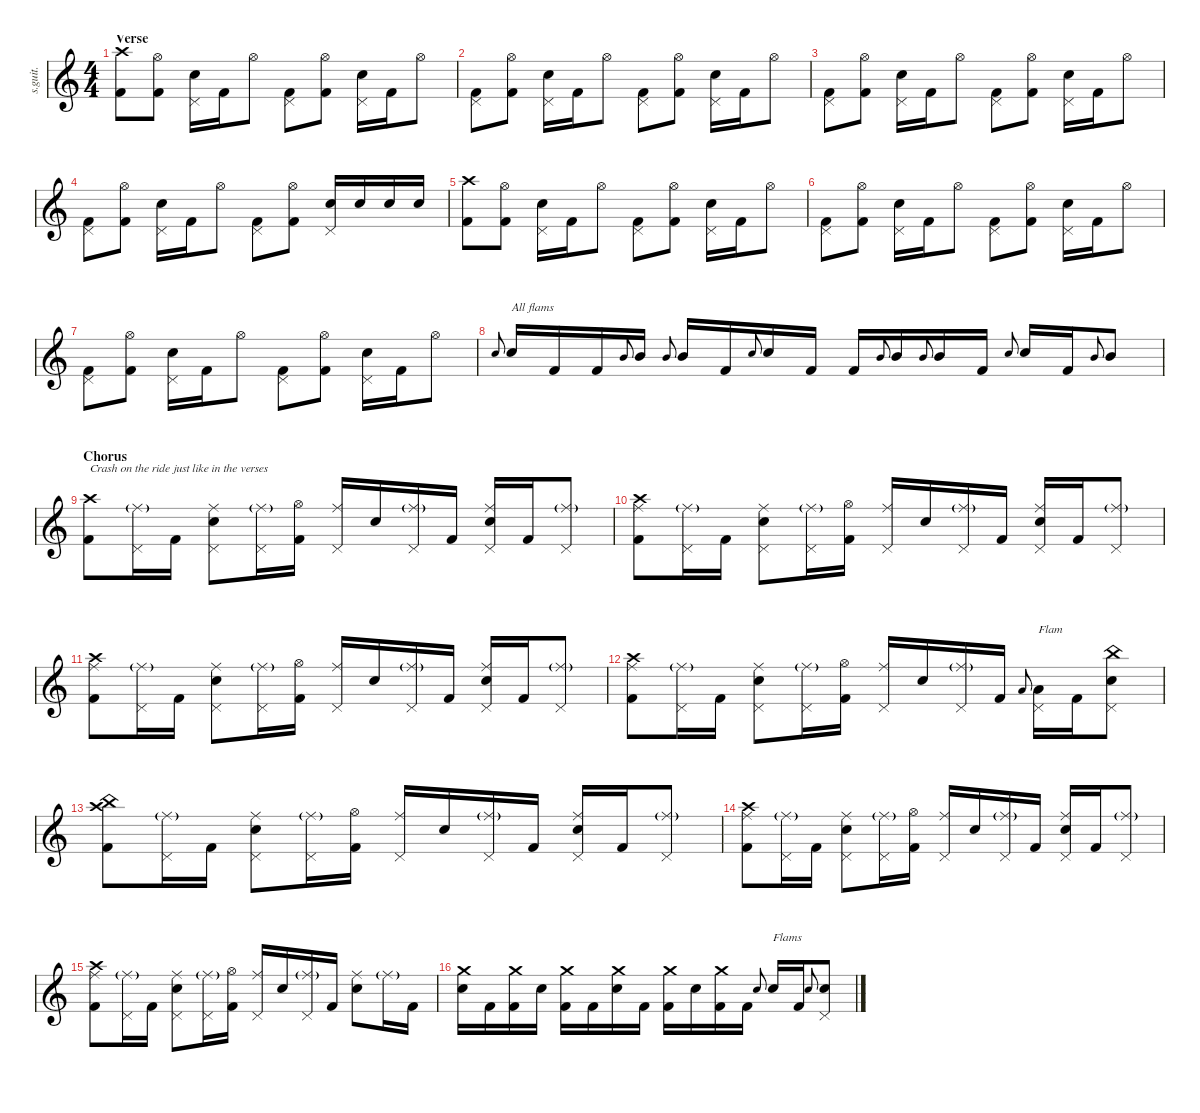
\defaultSystemsLayout 4
\hideDynamics
\bracketExtendMode nobrackets
\track ("Dominic Howard - Drums" "s.guit.") {instrument percussion}
\staff {score}
\articulation defaults
\ts (4 4)
\section ("" "Verse")
\tempo (93 hide)
\clef g2
\ks c
("Crash high (hit)" "Kick (hit) 2").8{lyrics (0 "") lyrics (1 "") lyrics (2 "") lyrics (3 "") lyrics (4 "") dy f} ("Hi-Hat (open)" "Kick (hit) 2").8{lyrics (0 "") lyrics (1 "") lyrics (2 "") lyrics (3 "") lyrics (4 "")} ("Snare (hit) 2" "Pedal Hi-Hat (hit)").16{lyrics (0 "") lyrics (1 "") lyrics (2 "") lyrics (3 "") lyrics (4 "")} "Kick (hit) 2".16{lyrics (0 "") lyrics (1 "") lyrics (2 "") lyrics (3 "") lyrics (4 "")} "Hi-Hat (open)".8{lyrics (0 "") lyrics (1 "") lyrics (2 "") lyrics (3 "") lyrics (4 "")} ("Pedal Hi-Hat (hit)" "Kick (hit) 2").8{lyrics (0 "") lyrics (1 "") lyrics (2 "") lyrics (3 "") lyrics (4 "")} ("Hi-Hat (open)" "Kick (hit) 2").8{lyrics (0 "") lyrics (1 "") lyrics (2 "") lyrics (3 "") lyrics (4 "")} ("Snare (hit) 2" "Pedal Hi-Hat (hit)").16{lyrics (0 "") lyrics (1 "") lyrics (2 "") lyrics (3 "") lyrics (4 "")} "Kick (hit) 2".16{lyrics (0 "") lyrics (1 "") lyrics (2 "") lyrics (3 "") lyrics (4 "")} "Hi-Hat (open)".8{lyrics (0 "") lyrics (1 "") lyrics (2 "") lyrics (3 "") lyrics (4 "")} |
("Pedal Hi-Hat (hit)" "Kick (hit) 2").8{lyrics (0 "") lyrics (1 "") lyrics (2 "") lyrics (3 "") lyrics (4 "")} ("Hi-Hat (open)" "Kick (hit) 2").8{lyrics (0 "") lyrics (1 "") lyrics (2 "") lyrics (3 "") lyrics (4 "")} ("Snare (hit) 2" "Pedal Hi-Hat (hit)").16{lyrics (0 "") lyrics (1 "") lyrics (2 "") lyrics (3 "") lyrics (4 "")} "Kick (hit) 2".16{lyrics (0 "") lyrics (1 "") lyrics (2 "") lyrics (3 "") lyrics (4 "")} "Hi-Hat (open)".8{lyrics (0 "") lyrics (1 "") lyrics (2 "") lyrics (3 "") lyrics (4 "")} ("Pedal Hi-Hat (hit)" "Kick (hit) 2").8{lyrics (0 "") lyrics (1 "") lyrics (2 "") lyrics (3 "") lyrics (4 "")} ("Hi-Hat (open)" "Kick (hit) 2").8{lyrics (0 "") lyrics (1 "") lyrics (2 "") lyrics (3 "") lyrics (4 "")} ("Snare (hit) 2" "Pedal Hi-Hat (hit)").16{lyrics (0 "") lyrics (1 "") lyrics (2 "") lyrics (3 "") lyrics (4 "")} "Kick (hit) 2".16{lyrics (0 "") lyrics (1 "") lyrics (2 "") lyrics (3 "") lyrics (4 "")} "Hi-Hat (open)".8{lyrics (0 "") lyrics (1 "") lyrics (2 "") lyrics (3 "") lyrics (4 "")} |
("Pedal Hi-Hat (hit)" "Kick (hit) 2").8{lyrics (0 "") lyrics (1 "") lyrics (2 "") lyrics (3 "") lyrics (4 "")} ("Hi-Hat (open)" "Kick (hit) 2").8{lyrics (0 "") lyrics (1 "") lyrics (2 "") lyrics (3 "") lyrics (4 "")} ("Snare (hit) 2" "Pedal Hi-Hat (hit)").16{lyrics (0 "") lyrics (1 "") lyrics (2 "") lyrics (3 "") lyrics (4 "")} "Kick (hit) 2".16{lyrics (0 "") lyrics (1 "") lyrics (2 "") lyrics (3 "") lyrics (4 "")} "Hi-Hat (open)".8{lyrics (0 "") lyrics (1 "") lyrics (2 "") lyrics (3 "") lyrics (4 "")} ("Pedal Hi-Hat (hit)" "Kick (hit) 2").8{lyrics (0 "") lyrics (1 "") lyrics (2 "") lyrics (3 "") lyrics (4 "")} ("Hi-Hat (open)" "Kick (hit) 2").8{lyrics (0 "") lyrics (1 "") lyrics (2 "") lyrics (3 "") lyrics (4 "")} ("Snare (hit) 2" "Pedal Hi-Hat (hit)").16{lyrics (0 "") lyrics (1 "") lyrics (2 "") lyrics (3 "") lyrics (4 "")} "Kick (hit) 2".16{lyrics (0 "") lyrics (1 "") lyrics (2 "") lyrics (3 "") lyrics (4 "")} "Hi-Hat (open)".8{lyrics (0 "") lyrics (1 "") lyrics (2 "") lyrics (3 "") lyrics (4 "")} |
("Pedal Hi-Hat (hit)" "Kick (hit) 2").8{lyrics (0 "") lyrics (1 "") lyrics (2 "") lyrics (3 "") lyrics (4 "")} ("Hi-Hat (open)" "Kick (hit) 2").8{lyrics (0 "") lyrics (1 "") lyrics (2 "") lyrics (3 "") lyrics (4 "")} ("Snare (hit) 2" "Pedal Hi-Hat (hit)").16{lyrics (0 "") lyrics (1 "") lyrics (2 "") lyrics (3 "") lyrics (4 "")} "Kick (hit) 2".16{lyrics (0 "") lyrics (1 "") lyrics (2 "") lyrics (3 "") lyrics (4 "")} "Hi-Hat (open)".8{lyrics (0 "") lyrics (1 "") lyrics (2 "") lyrics (3 "") lyrics (4 "")} ("Pedal Hi-Hat (hit)" "Kick (hit) 2").8{lyrics (0 "") lyrics (1 "") lyrics (2 "") lyrics (3 "") lyrics (4 "")} ("Hi-Hat (open)" "Kick (hit) 2").8{lyrics (0 "") lyrics (1 "") lyrics (2 "") lyrics (3 "") lyrics (4 "")} ("Snare (hit) 2" "Pedal Hi-Hat (hit)").16{lyrics (0 "") lyrics (1 "") lyrics (2 "") lyrics (3 "") lyrics (4 "")} "Snare (hit) 2".16{lyrics (0 "") lyrics (1 "") lyrics (2 "") lyrics (3 "") lyrics (4 "")} "Snare (hit) 2".16{lyrics (0 "") lyrics (1 "") lyrics (2 "") lyrics (3 "") lyrics (4 "")} "Snare (hit) 2".16{lyrics (0 "") lyrics (1 "") lyrics (2 "") lyrics (3 "") lyrics (4 "")} |
("Crash high (hit)" "Kick (hit) 2").8{lyrics (0 "") lyrics (1 "") lyrics (2 "") lyrics (3 "") lyrics (4 "")} ("Hi-Hat (open)" "Kick (hit) 2").8{lyrics (0 "") lyrics (1 "") lyrics (2 "") lyrics (3 "") lyrics (4 "")} ("Snare (hit) 2" "Pedal Hi-Hat (hit)").16{lyrics (0 "") lyrics (1 "") lyrics (2 "") lyrics (3 "") lyrics (4 "")} "Kick (hit) 2".16{lyrics (0 "") lyrics (1 "") lyrics (2 "") lyrics (3 "") lyrics (4 "")} "Hi-Hat (open)".8{lyrics (0 "") lyrics (1 "") lyrics (2 "") lyrics (3 "") lyrics (4 "")} ("Pedal Hi-Hat (hit)" "Kick (hit) 2").8{lyrics (0 "") lyrics (1 "") lyrics (2 "") lyrics (3 "") lyrics (4 "")} ("Hi-Hat (open)" "Kick (hit) 2").8{lyrics (0 "") lyrics (1 "") lyrics (2 "") lyrics (3 "") lyrics (4 "")} ("Snare (hit) 2" "Pedal Hi-Hat (hit)").16{lyrics (0 "") lyrics (1 "") lyrics (2 "") lyrics (3 "") lyrics (4 "")} "Kick (hit) 2".16{lyrics (0 "") lyrics (1 "") lyrics (2 "") lyrics (3 "") lyrics (4 "")} "Hi-Hat (open)".8{lyrics (0 "") lyrics (1 "") lyrics (2 "") lyrics (3 "") lyrics (4 "")} |
("Pedal Hi-Hat (hit)" "Kick (hit) 2").8{lyrics (0 "") lyrics (1 "") lyrics (2 "") lyrics (3 "") lyrics (4 "")} ("Hi-Hat (open)" "Kick (hit) 2").8{lyrics (0 "") lyrics (1 "") lyrics (2 "") lyrics (3 "") lyrics (4 "")} ("Snare (hit) 2" "Pedal Hi-Hat (hit)").16{lyrics (0 "") lyrics (1 "") lyrics (2 "") lyrics (3 "") lyrics (4 "")} "Kick (hit) 2".16{lyrics (0 "") lyrics (1 "") lyrics (2 "") lyrics (3 "") lyrics (4 "")} "Hi-Hat (open)".8{lyrics (0 "") lyrics (1 "") lyrics (2 "") lyrics (3 "") lyrics (4 "")} ("Pedal Hi-Hat (hit)" "Kick (hit) 2").8{lyrics (0 "") lyrics (1 "") lyrics (2 "") lyrics (3 "") lyrics (4 "")} ("Hi-Hat (open)" "Kick (hit) 2").8{lyrics (0 "") lyrics (1 "") lyrics (2 "") lyrics (3 "") lyrics (4 "")} ("Snare (hit) 2" "Pedal Hi-Hat (hit)").16{lyrics (0 "") lyrics (1 "") lyrics (2 "") lyrics (3 "") lyrics (4 "")} "Kick (hit) 2".16{lyrics (0 "") lyrics (1 "") lyrics (2 "") lyrics (3 "") lyrics (4 "")} "Hi-Hat (open)".8{lyrics (0 "") lyrics (1 "") lyrics (2 "") lyrics (3 "") lyrics (4 "")} |
("Pedal Hi-Hat (hit)" "Kick (hit) 2").8{lyrics (0 "") lyrics (1 "") lyrics (2 "") lyrics (3 "") lyrics (4 "")} ("Hi-Hat (open)" "Kick (hit) 2").8{lyrics (0 "") lyrics (1 "") lyrics (2 "") lyrics (3 "") lyrics (4 "")} ("Snare (hit) 2" "Pedal Hi-Hat (hit)").16{lyrics (0 "") lyrics (1 "") lyrics (2 "") lyrics (3 "") lyrics (4 "")} "Kick (hit) 2".16{lyrics (0 "") lyrics (1 "") lyrics (2 "") lyrics (3 "") lyrics (4 "")} "Hi-Hat (open)".8{lyrics (0 "") lyrics (1 "") lyrics (2 "") lyrics (3 "") lyrics (4 "")} ("Pedal Hi-Hat (hit)" "Kick (hit) 2").8{lyrics (0 "") lyrics (1 "") lyrics (2 "") lyrics (3 "") lyrics (4 "")} ("Hi-Hat (open)" "Kick (hit) 2").8{lyrics (0 "") lyrics (1 "") lyrics (2 "") lyrics (3 "") lyrics (4 "")} ("Snare (hit) 2" "Pedal Hi-Hat (hit)").16{lyrics (0 "") lyrics (1 "") lyrics (2 "") lyrics (3 "") lyrics (4 "")} "Kick (hit) 2".16{lyrics (0 "") lyrics (1 "") lyrics (2 "") lyrics (3 "") lyrics (4 "")} "Hi-Hat (open)".8{lyrics (0 "") lyrics (1 "") lyrics (2 "") lyrics (3 "") lyrics (4 "")} |
"Snare (hit) 2".8{lyrics (0 "") lyrics (1 "") lyrics (2 "") lyrics (3 "") lyrics (4 "") gr onbeat} "Snare (hit) 2".16{txt "All flams" lyrics (0 "") lyrics (1 "") lyrics (2 "") lyrics (3 "") lyrics (4 "")} "Kick (hit) 2".16{lyrics (0 "") lyrics (1 "") lyrics (2 "") lyrics (3 "") lyrics (4 "")} "Kick (hit) 2".16{lyrics (0 "") lyrics (1 "") lyrics (2 "") lyrics (3 "") lyrics (4 "")} "Mid Tom (hit)".8{lyrics (0 "") lyrics (1 "") lyrics (2 "") lyrics (3 "") lyrics (4 "") gr onbeat} "Mid Tom (hit)".16{lyrics (0 "") lyrics (1 "") lyrics (2 "") lyrics (3 "") lyrics (4 "")} "Mid Tom (hit)".8{lyrics (0 "") lyrics (1 "") lyrics (2 "") lyrics (3 "") lyrics (4 "") gr onbeat} "Mid Tom (hit)".16{lyrics (0 "") lyrics (1 "") lyrics (2 "") lyrics (3 "") lyrics (4 "")} "Kick (hit) 2".16{lyrics (0 "") lyrics (1 "") lyrics (2 "") lyrics (3 "") lyrics (4 "")} "Snare (hit) 2".8{lyrics (0 "") lyrics (1 "") lyrics (2 "") lyrics (3 "") lyrics (4 "") gr onbeat} "Snare (hit) 2".16{lyrics (0 "") lyrics (1 "") lyrics (2 "") lyrics (3 "") lyrics (4 "")} "Kick (hit) 2".16{lyrics (0 "") lyrics (1 "") lyrics (2 "") lyrics (3 "") lyrics (4 "")} "Kick (hit) 2".16{lyrics (0 "") lyrics (1 "") lyrics (2 "") lyrics (3 "") lyrics (4 "")} "Mid Tom (hit)".8{lyrics (0 "") lyrics (1 "") lyrics (2 "") lyrics (3 "") lyrics (4 "") gr onbeat} "Mid Tom (hit)".16{lyrics (0 "") lyrics (1 "") lyrics (2 "") lyrics (3 "") lyrics (4 "")} "Mid Tom (hit)".8{lyrics (0 "") lyrics (1 "") lyrics (2 "") lyrics (3 "") lyrics (4 "") gr onbeat} "Mid Tom (hit)".16{lyrics (0 "") lyrics (1 "") lyrics (2 "") lyrics (3 "") lyrics (4 "")} "Kick (hit) 2".16{lyrics (0 "") lyrics (1 "") lyrics (2 "") lyrics (3 "") lyrics (4 "")} "Snare (hit) 2".8{lyrics (0 "") lyrics (1 "") lyrics (2 "") lyrics (3 "") lyrics (4 "") gr onbeat} "Snare (hit) 2".16{lyrics (0 "") lyrics (1 "") lyrics (2 "") lyrics (3 "") lyrics (4 "")} "Kick (hit) 2".16{lyrics (0 "") lyrics (1 "") lyrics (2 "") lyrics (3 "") lyrics (4 "")} "Mid Tom (hit)".8{lyrics (0 "") lyrics (1 "") lyrics (2 "") lyrics (3 "") lyrics (4 "") gr onbeat} "Mid Tom (hit)".8{lyrics (0 "") lyrics (1 "") lyrics (2 "") lyrics (3 "") lyrics (4 "")} |
\section ("" "Chorus")
("Crash high (hit)" "Kick (hit) 2").8{txt "Crash on the ride just like in the verses" lyrics (0 "") lyrics (1 "") lyrics (2 "") lyrics (3 "") lyrics (4 "")} ("Ride (middle)"{g} "Pedal Hi-Hat (hit)").16{lyrics (0 "") lyrics (1 "") lyrics (2 "") lyrics (3 "") lyrics (4 "")} "Kick (hit) 2".16{lyrics (0 "") lyrics (1 "") lyrics (2 "") lyrics (3 "") lyrics (4 "")} ("Snare (hit) 2" "Ride (middle)" "Pedal Hi-Hat (hit)").8{lyrics (0 "") lyrics (1 "") lyrics (2 "") lyrics (3 "") lyrics (4 "")} ("Ride (middle)"{g} "Pedal Hi-Hat (hit)").16{lyrics (0 "") lyrics (1 "") lyrics (2 "") lyrics (3 "") lyrics (4 "")} ("Hi-Hat (open)" "Kick (hit) 2").16{lyrics (0 "") lyrics (1 "") lyrics (2 "") lyrics (3 "") lyrics (4 "")} ("Ride (middle)" "Pedal Hi-Hat (hit)").16{lyrics (0 "") lyrics (1 "") lyrics (2 "") lyrics (3 "") lyrics (4 "")} "Snare (hit) 2".16{lyrics (0 "") lyrics (1 "") lyrics (2 "") lyrics (3 "") lyrics (4 "")} ("Ride (middle)"{g} "Pedal Hi-Hat (hit)").16{lyrics (0 "") lyrics (1 "") lyrics (2 "") lyrics (3 "") lyrics (4 "")} "Kick (hit) 2".16{lyrics (0 "") lyrics (1 "") lyrics (2 "") lyrics (3 "") lyrics (4 "")} ("Snare (hit) 2" "Ride (middle)" "Pedal Hi-Hat (hit)").16{lyrics (0 "") lyrics (1 "") lyrics (2 "") lyrics (3 "") lyrics (4 "")} "Kick (hit) 2".16{lyrics (0 "") lyrics (1 "") lyrics (2 "") lyrics (3 "") lyrics (4 "")} ("Ride (middle)"{g} "Pedal Hi-Hat (hit)").8{lyrics (0 "") lyrics (1 "") lyrics (2 "") lyrics (3 "") lyrics (4 "")} |
("Crash high (hit)" "Ride (middle)" "Kick (hit) 2").8{lyrics (0 "") lyrics (1 "") lyrics (2 "") lyrics (3 "") lyrics (4 "")} ("Ride (middle)"{g} "Pedal Hi-Hat (hit)").16{lyrics (0 "") lyrics (1 "") lyrics (2 "") lyrics (3 "") lyrics (4 "")} "Kick (hit) 2".16{lyrics (0 "") lyrics (1 "") lyrics (2 "") lyrics (3 "") lyrics (4 "")} ("Snare (hit) 2" "Ride (middle)" "Pedal Hi-Hat (hit)").8{lyrics (0 "") lyrics (1 "") lyrics (2 "") lyrics (3 "") lyrics (4 "")} ("Ride (middle)"{g} "Pedal Hi-Hat (hit)").16{lyrics (0 "") lyrics (1 "") lyrics (2 "") lyrics (3 "") lyrics (4 "")} ("Hi-Hat (open)" "Kick (hit) 2").16{lyrics (0 "") lyrics (1 "") lyrics (2 "") lyrics (3 "") lyrics (4 "")} ("Ride (middle)" "Pedal Hi-Hat (hit)").16{lyrics (0 "") lyrics (1 "") lyrics (2 "") lyrics (3 "") lyrics (4 "")} "Snare (hit) 2".16{lyrics (0 "") lyrics (1 "") lyrics (2 "") lyrics (3 "") lyrics (4 "")} ("Ride (middle)"{g} "Pedal Hi-Hat (hit)").16{lyrics (0 "") lyrics (1 "") lyrics (2 "") lyrics (3 "") lyrics (4 "")} "Kick (hit) 2".16{lyrics (0 "") lyrics (1 "") lyrics (2 "") lyrics (3 "") lyrics (4 "")} ("Snare (hit) 2" "Ride (middle)" "Pedal Hi-Hat (hit)").16{lyrics (0 "") lyrics (1 "") lyrics (2 "") lyrics (3 "") lyrics (4 "")} "Kick (hit) 2".16{lyrics (0 "") lyrics (1 "") lyrics (2 "") lyrics (3 "") lyrics (4 "")} ("Ride (middle)"{g} "Pedal Hi-Hat (hit)").8{lyrics (0 "") lyrics (1 "") lyrics (2 "") lyrics (3 "") lyrics (4 "")} |
("Crash high (hit)" "Ride (middle)" "Kick (hit) 2").8{lyrics (0 "") lyrics (1 "") lyrics (2 "") lyrics (3 "") lyrics (4 "")} ("Ride (middle)"{g} "Pedal Hi-Hat (hit)").16{lyrics (0 "") lyrics (1 "") lyrics (2 "") lyrics (3 "") lyrics (4 "")} "Kick (hit) 2".16{lyrics (0 "") lyrics (1 "") lyrics (2 "") lyrics (3 "") lyrics (4 "")} ("Snare (hit) 2" "Ride (middle)" "Pedal Hi-Hat (hit)").8{lyrics (0 "") lyrics (1 "") lyrics (2 "") lyrics (3 "") lyrics (4 "")} ("Ride (middle)"{g} "Pedal Hi-Hat (hit)").16{lyrics (0 "") lyrics (1 "") lyrics (2 "") lyrics (3 "") lyrics (4 "")} ("Hi-Hat (open)" "Kick (hit) 2").16{lyrics (0 "") lyrics (1 "") lyrics (2 "") lyrics (3 "") lyrics (4 "")} ("Ride (middle)" "Pedal Hi-Hat (hit)").16{lyrics (0 "") lyrics (1 "") lyrics (2 "") lyrics (3 "") lyrics (4 "")} "Snare (hit) 2".16{lyrics (0 "") lyrics (1 "") lyrics (2 "") lyrics (3 "") lyrics (4 "")} ("Ride (middle)"{g} "Pedal Hi-Hat (hit)").16{lyrics (0 "") lyrics (1 "") lyrics (2 "") lyrics (3 "") lyrics (4 "")} "Kick (hit) 2".16{lyrics (0 "") lyrics (1 "") lyrics (2 "") lyrics (3 "") lyrics (4 "")} ("Snare (hit) 2" "Ride (middle)" "Pedal Hi-Hat (hit)").16{lyrics (0 "") lyrics (1 "") lyrics (2 "") lyrics (3 "") lyrics (4 "")} "Kick (hit) 2".16{lyrics (0 "") lyrics (1 "") lyrics (2 "") lyrics (3 "") lyrics (4 "")} ("Ride (middle)"{g} "Pedal Hi-Hat (hit)").8{lyrics (0 "") lyrics (1 "") lyrics (2 "") lyrics (3 "") lyrics (4 "")} |
("Crash high (hit)" "Ride (middle)" "Kick (hit) 2").8{lyrics (0 "") lyrics (1 "") lyrics (2 "") lyrics (3 "") lyrics (4 "")} ("Ride (middle)"{g} "Pedal Hi-Hat (hit)").16{lyrics (0 "") lyrics (1 "") lyrics (2 "") lyrics (3 "") lyrics (4 "")} "Kick (hit) 2".16{lyrics (0 "") lyrics (1 "") lyrics (2 "") lyrics (3 "") lyrics (4 "")} ("Snare (hit) 2" "Ride (middle)" "Pedal Hi-Hat (hit)").8{lyrics (0 "") lyrics (1 "") lyrics (2 "") lyrics (3 "") lyrics (4 "")} ("Ride (middle)"{g} "Pedal Hi-Hat (hit)").16{lyrics (0 "") lyrics (1 "") lyrics (2 "") lyrics (3 "") lyrics (4 "")} ("Hi-Hat (open)" "Kick (hit) 2").16{lyrics (0 "") lyrics (1 "") lyrics (2 "") lyrics (3 "") lyrics (4 "")} ("Ride (middle)" "Pedal Hi-Hat (hit)").16{lyrics (0 "") lyrics (1 "") lyrics (2 "") lyrics (3 "") lyrics (4 "")} "Snare (hit) 2".16{lyrics (0 "") lyrics (1 "") lyrics (2 "") lyrics (3 "") lyrics (4 "")} ("Ride (middle)"{g} "Pedal Hi-Hat (hit)").16{lyrics (0 "") lyrics (1 "") lyrics (2 "") lyrics (3 "") lyrics (4 "")} "Kick (hit) 2".16{lyrics (0 "") lyrics (1 "") lyrics (2 "") lyrics (3 "") lyrics (4 "")} "Low Floor Tom (hit)".8{lyrics (0 "") lyrics (1 "") lyrics (2 "") lyrics (3 "") lyrics (4 "") gr onbeat} ("Low Floor Tom (hit)" "Pedal Hi-Hat (hit)").16{txt "Flam" lyrics (0 "") lyrics (1 "") lyrics (2 "") lyrics (3 "") lyrics (4 "")} "Kick (hit) 2".16{lyrics (0 "") lyrics (1 "") lyrics (2 "") lyrics (3 "") lyrics (4 "")} ("Snare (hit) 2" "China (hit)" "Pedal Hi-Hat (hit)").8{lyrics (0 "") lyrics (1 "") lyrics (2 "") lyrics (3 "") lyrics (4 "")} |
("Crash high (hit)" "China (hit)" "Kick (hit) 2").8{lyrics (0 "") lyrics (1 "") lyrics (2 "") lyrics (3 "") lyrics (4 "")} ("Ride (middle)"{g} "Pedal Hi-Hat (hit)").16{lyrics (0 "") lyrics (1 "") lyrics (2 "") lyrics (3 "") lyrics (4 "")} "Kick (hit) 2".16{lyrics (0 "") lyrics (1 "") lyrics (2 "") lyrics (3 "") lyrics (4 "")} ("Snare (hit) 2" "Ride (middle)" "Pedal Hi-Hat (hit)").8{lyrics (0 "") lyrics (1 "") lyrics (2 "") lyrics (3 "") lyrics (4 "")} ("Ride (middle)"{g} "Pedal Hi-Hat (hit)").16{lyrics (0 "") lyrics (1 "") lyrics (2 "") lyrics (3 "") lyrics (4 "")} ("Hi-Hat (open)" "Kick (hit) 2").16{lyrics (0 "") lyrics (1 "") lyrics (2 "") lyrics (3 "") lyrics (4 "")} ("Ride (middle)" "Pedal Hi-Hat (hit)").16{lyrics (0 "") lyrics (1 "") lyrics (2 "") lyrics (3 "") lyrics (4 "")} "Snare (hit) 2".16{lyrics (0 "") lyrics (1 "") lyrics (2 "") lyrics (3 "") lyrics (4 "")} ("Ride (middle)"{g} "Pedal Hi-Hat (hit)").16{lyrics (0 "") lyrics (1 "") lyrics (2 "") lyrics (3 "") lyrics (4 "")} "Kick (hit) 2".16{lyrics (0 "") lyrics (1 "") lyrics (2 "") lyrics (3 "") lyrics (4 "")} ("Snare (hit) 2" "Ride (middle)" "Pedal Hi-Hat (hit)").16{lyrics (0 "") lyrics (1 "") lyrics (2 "") lyrics (3 "") lyrics (4 "")} "Kick (hit) 2".16{lyrics (0 "") lyrics (1 "") lyrics (2 "") lyrics (3 "") lyrics (4 "")} ("Ride (middle)"{g} "Pedal Hi-Hat (hit)").8{lyrics (0 "") lyrics (1 "") lyrics (2 "") lyrics (3 "") lyrics (4 "")} |
("Crash high (hit)" "Ride (middle)" "Kick (hit) 2").8{lyrics (0 "") lyrics (1 "") lyrics (2 "") lyrics (3 "") lyrics (4 "")} ("Ride (middle)"{g} "Pedal Hi-Hat (hit)").16{lyrics (0 "") lyrics (1 "") lyrics (2 "") lyrics (3 "") lyrics (4 "")} "Kick (hit) 2".16{lyrics (0 "") lyrics (1 "") lyrics (2 "") lyrics (3 "") lyrics (4 "")} ("Snare (hit) 2" "Ride (middle)" "Pedal Hi-Hat (hit)").8{lyrics (0 "") lyrics (1 "") lyrics (2 "") lyrics (3 "") lyrics (4 "")} ("Ride (middle)"{g} "Pedal Hi-Hat (hit)").16{lyrics (0 "") lyrics (1 "") lyrics (2 "") lyrics (3 "") lyrics (4 "")} ("Hi-Hat (open)" "Kick (hit) 2").16{lyrics (0 "") lyrics (1 "") lyrics (2 "") lyrics (3 "") lyrics (4 "")} ("Ride (middle)" "Pedal Hi-Hat (hit)").16{lyrics (0 "") lyrics (1 "") lyrics (2 "") lyrics (3 "") lyrics (4 "")} "Snare (hit) 2".16{lyrics (0 "") lyrics (1 "") lyrics (2 "") lyrics (3 "") lyrics (4 "")} ("Ride (middle)"{g} "Pedal Hi-Hat (hit)").16{lyrics (0 "") lyrics (1 "") lyrics (2 "") lyrics (3 "") lyrics (4 "")} "Kick (hit) 2".16{lyrics (0 "") lyrics (1 "") lyrics (2 "") lyrics (3 "") lyrics (4 "")} ("Snare (hit) 2" "Ride (middle)" "Pedal Hi-Hat (hit)").16{lyrics (0 "") lyrics (1 "") lyrics (2 "") lyrics (3 "") lyrics (4 "")} "Kick (hit) 2".16{lyrics (0 "") lyrics (1 "") lyrics (2 "") lyrics (3 "") lyrics (4 "")} ("Ride (middle)"{g} "Pedal Hi-Hat (hit)").8{lyrics (0 "") lyrics (1 "") lyrics (2 "") lyrics (3 "") lyrics (4 "")} |
("Crash high (hit)" "Ride (middle)" "Kick (hit) 2").8{lyrics (0 "") lyrics (1 "") lyrics (2 "") lyrics (3 "") lyrics (4 "")} ("Ride (middle)"{g} "Pedal Hi-Hat (hit)").16{lyrics (0 "") lyrics (1 "") lyrics (2 "") lyrics (3 "") lyrics (4 "")} "Kick (hit) 2".16{lyrics (0 "") lyrics (1 "") lyrics (2 "") lyrics (3 "") lyrics (4 "")} ("Snare (hit) 2" "Ride (middle)" "Pedal Hi-Hat (hit)").8{lyrics (0 "") lyrics (1 "") lyrics (2 "") lyrics (3 "") lyrics (4 "")} ("Ride (middle)"{g} "Pedal Hi-Hat (hit)").16{lyrics (0 "") lyrics (1 "") lyrics (2 "") lyrics (3 "") lyrics (4 "")} ("Hi-Hat (open)" "Kick (hit) 2").16{lyrics (0 "") lyrics (1 "") lyrics (2 "") lyrics (3 "") lyrics (4 "")} ("Ride (middle)" "Pedal Hi-Hat (hit)").16{lyrics (0 "") lyrics (1 "") lyrics (2 "") lyrics (3 "") lyrics (4 "")} "Snare (hit) 2".16{lyrics (0 "") lyrics (1 "") lyrics (2 "") lyrics (3 "") lyrics (4 "")} ("Ride (middle)"{g} "Pedal Hi-Hat (hit)").16{lyrics (0 "") lyrics (1 "") lyrics (2 "") lyrics (3 "") lyrics (4 "")} "Kick (hit) 2".16{lyrics (0 "") lyrics (1 "") lyrics (2 "") lyrics (3 "") lyrics (4 "")} ("Snare (hit) 2" "Ride (middle)").8{lyrics (0 "") lyrics (1 "") lyrics (2 "") lyrics (3 "") lyrics (4 "")} "Ride (middle)"{g}.16{lyrics (0 "") lyrics (1 "") lyrics (2 "") lyrics (3 "") lyrics (4 "")} "Kick (hit) 2".16{lyrics (0 "") lyrics (1 "") lyrics (2 "") lyrics (3 "") lyrics (4 "")} |
("Snare (hit) 2" "Crash medium (hit)").16{lyrics (0 "") lyrics (1 "") lyrics (2 "") lyrics (3 "") lyrics (4 "")} "Kick (hit) 2".16{lyrics (0 "") lyrics (1 "") lyrics (2 "") lyrics (3 "") lyrics (4 "")} ("Crash medium (hit)" "Kick (hit) 2").16{lyrics (0 "") lyrics (1 "") lyrics (2 "") lyrics (3 "") lyrics (4 "")} "Snare (hit) 2".16{lyrics (0 "") lyrics (1 "") lyrics (2 "") lyrics (3 "") lyrics (4 "")} ("Crash medium (hit)" "Kick (hit) 2").16{lyrics (0 "") lyrics (1 "") lyrics (2 "") lyrics (3 "") lyrics (4 "")} "Kick (hit) 2".16{lyrics (0 "") lyrics (1 "") lyrics (2 "") lyrics (3 "") lyrics (4 "")} ("Snare (hit) 2" "Crash medium (hit)").16{lyrics (0 "") lyrics (1 "") lyrics (2 "") lyrics (3 "") lyrics (4 "")} "Kick (hit) 2".16{lyrics (0 "") lyrics (1 "") lyrics (2 "") lyrics (3 "") lyrics (4 "")} ("Crash medium (hit)" "Kick (hit) 2").16{lyrics (0 "") lyrics (1 "") lyrics (2 "") lyrics (3 "") lyrics (4 "")} "Snare (hit) 2".16{lyrics (0 "") lyrics (1 "") lyrics (2 "") lyrics (3 "") lyrics (4 "")} ("Crash medium (hit)" "Kick (hit) 2").16{lyrics (0 "") lyrics (1 "") lyrics (2 "") lyrics (3 "") lyrics (4 "")} "Kick (hit) 2".16{lyrics (0 "") lyrics (1 "") lyrics (2 "") lyrics (3 "") lyrics (4 "")} "Snare (hit) 2".8{lyrics (0 "") lyrics (1 "") lyrics (2 "") lyrics (3 "") lyrics (4 "") gr onbeat} "Snare (hit) 2".16{txt "Flams" lyrics (0 "") lyrics (1 "") lyrics (2 "") lyrics (3 "") lyrics (4 "")} "Kick (hit) 2".16{lyrics (0 "") lyrics (1 "") lyrics (2 "") lyrics (3 "") lyrics (4 "")} "Snare (hit) 2".8{lyrics (0 "") lyrics (1 "") lyrics (2 "") lyrics (3 "") lyrics (4 "") gr onbeat} ("Snare (hit) 2" "Pedal Hi-Hat (hit)").8{lyrics (0 "") lyrics (1 "") lyrics (2 "") lyrics (3 "") lyrics (4 "")}
